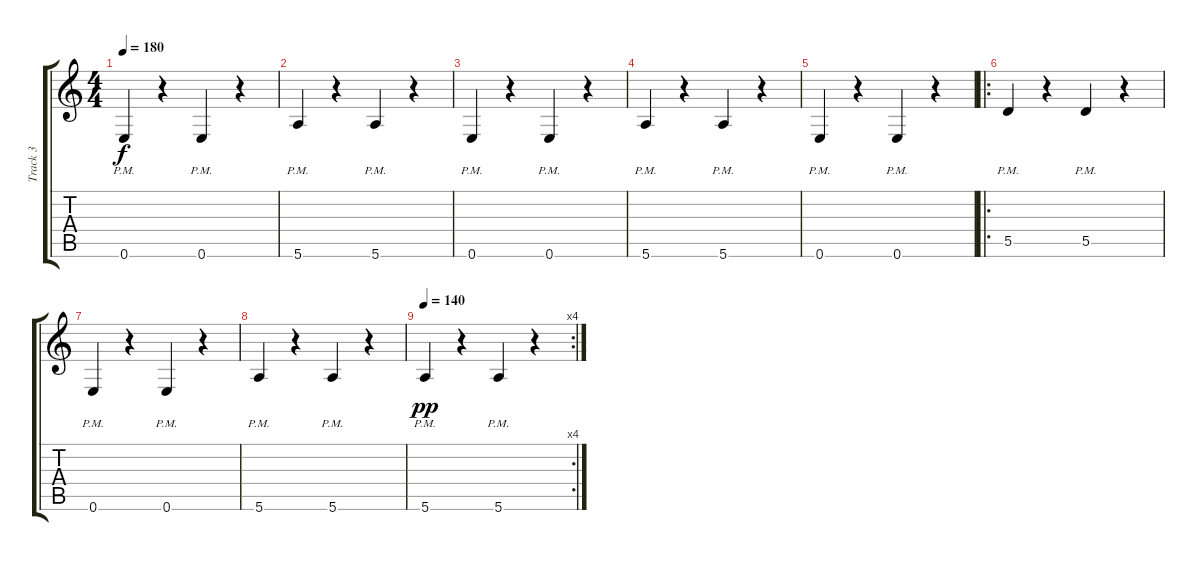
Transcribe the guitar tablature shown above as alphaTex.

\track ("Track 3" "Track 3") {instrument overdrivenguitar}
\staff {score tabs}
\tuning (E4 B3 G3 D3 A2 E2) {hide}
\ts (4 4)
\tempo 180
\clef g2
\ks c
0.6{pm}.4{dy f} r.4 0.6{pm}.4 r.4 |
5.6{pm}.4{volume 7} r.4 5.6{pm}.4 r.4 |
0.6{pm}.4 r.4 0.6{pm}.4 r.4 |
5.6{pm}.4 r.4 5.6{pm}.4 r.4 |
0.6{pm}.4 r.4 0.6{pm}.4 r.4 |
\ro
5.5{pm}.4 r.4 5.5{pm}.4 r.4 |
0.6{pm}.4 r.4 0.6{pm}.4 r.4 |
5.6{pm}.4 r.4 5.6{pm}.4 r.4 |
\rc 4
\tempo 140
5.6{pm}.4{dy pp} r.4 5.6{pm}.4 r.4
